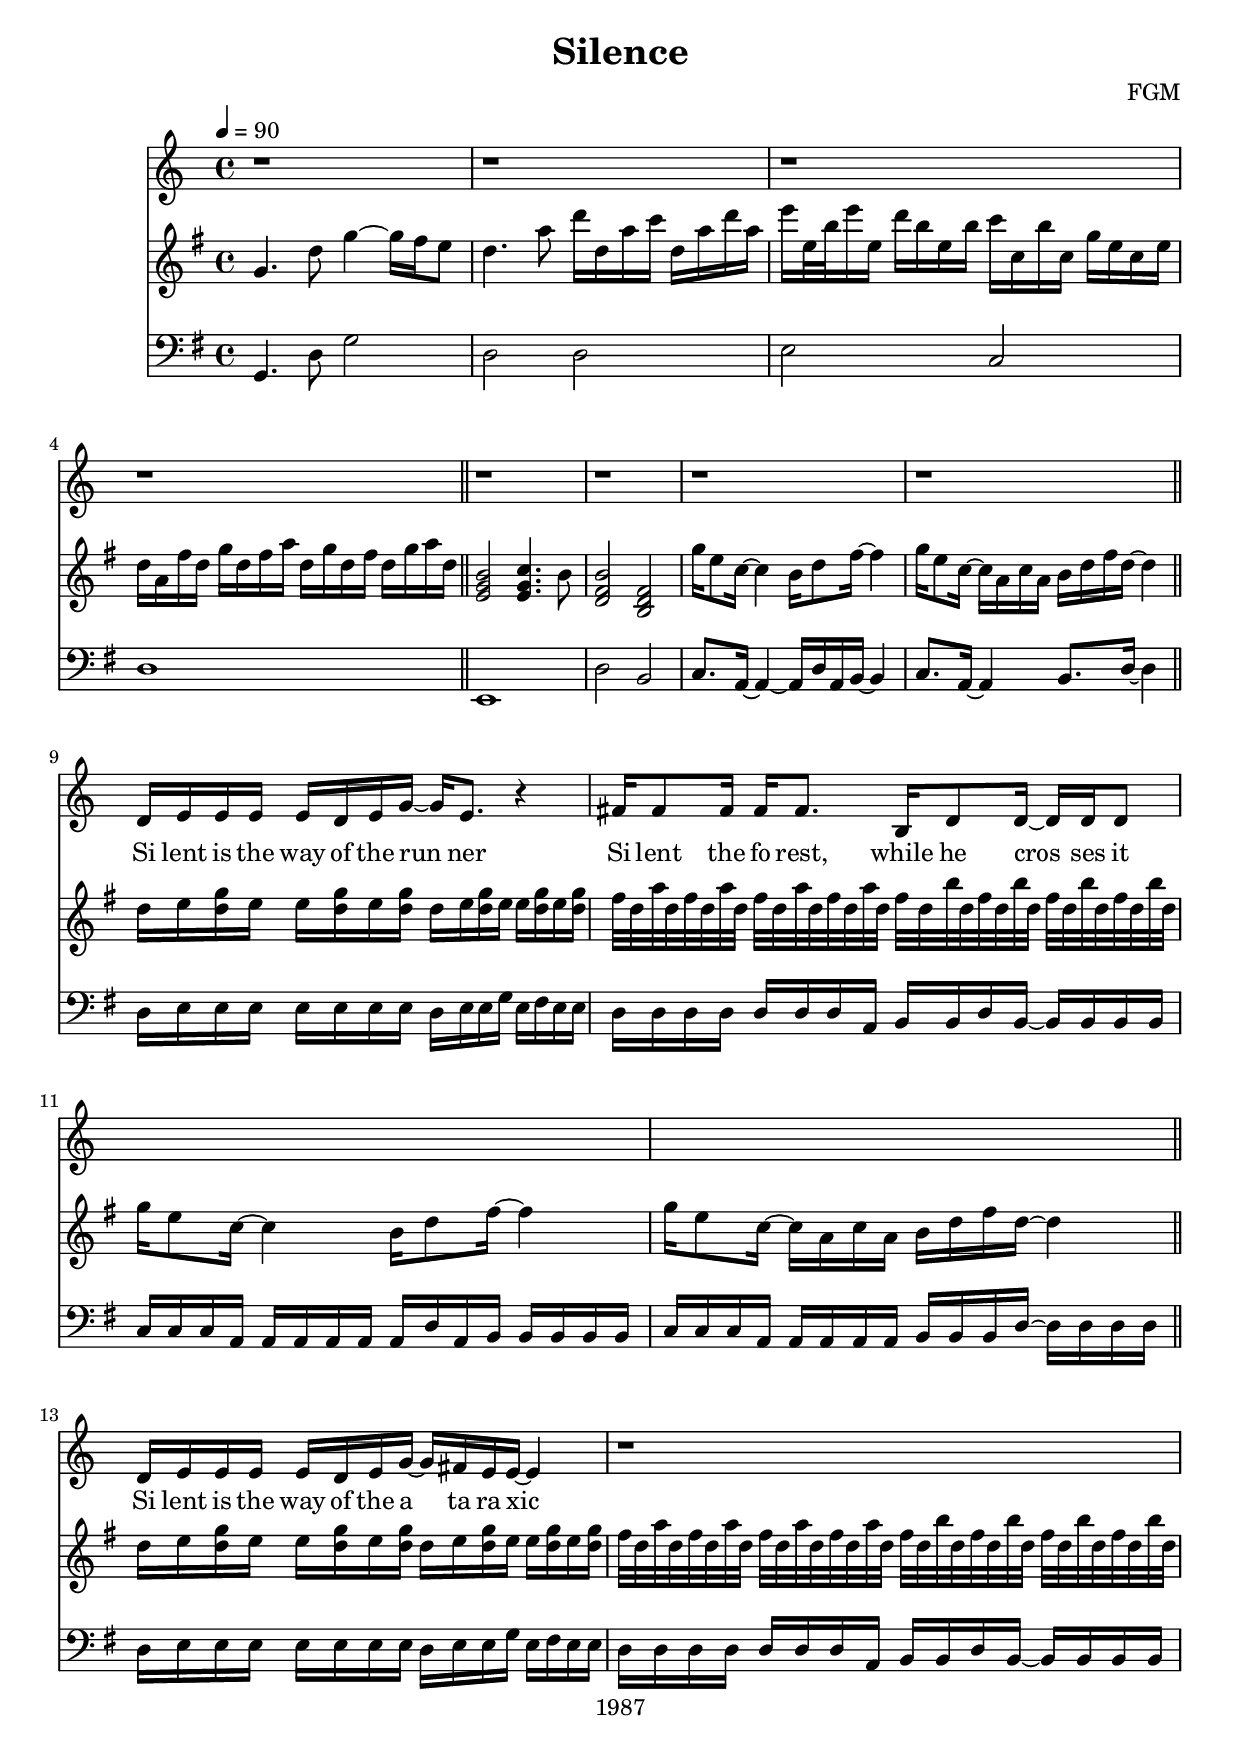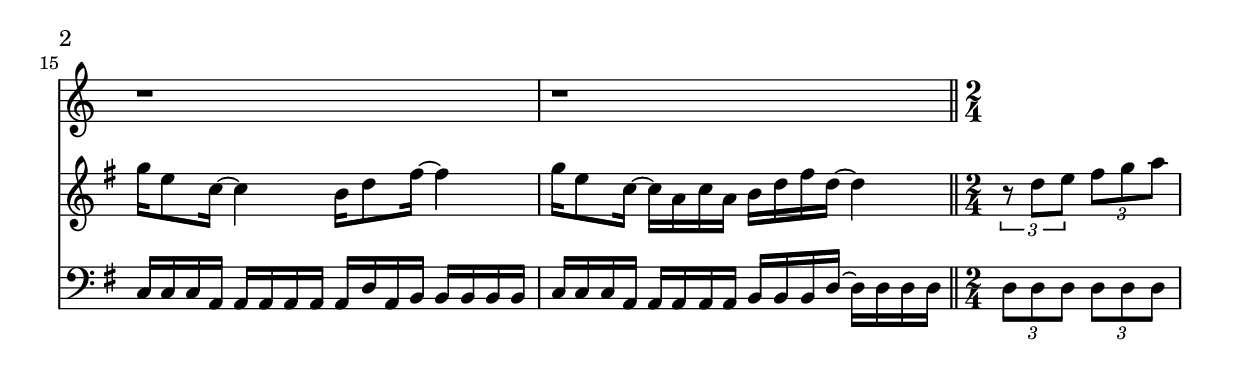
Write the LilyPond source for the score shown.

\version "2.10.25"
%{
@title     Silence
@copyright 1987 Frederic G. MARAND
@license   Tous droits r�serv�s
@version   $Id: silence.ly,v 1.1 2007-09-30 15:35:21 marand Exp $

Intro: trois parties, typiquement pizzicati
A  = Couplet, men� par le duo chant/basse
AB = Transition couplet/refrain
B  = Refrain

%}

\header
  {
  title      = "Silence"
%  subtitle   = ""
  composer   = "FGM"
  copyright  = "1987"
%  meter      = "Patch basse = Live at Leeds"
  }

% -- Intro, premi�re partie, voix haute
introAH =
  {
  g'4.                          d'8     g4~            g16 fis e8
  d4.                           a'8     d16 d, a' c    d,  a'  d  a
  e'16 e,32 b'32 e16  e,  d' b  e,  b'  c   c,  b' c,  g'  e   c  e
  d16  a         fis' d   g  d  fis a   d,  g   d  fis d   g   a  d, \bar "||"
  }

% -- Intro, premi�re partie, voix basse
introAL =
  {
  g4. d'8 g2 | d2  d2 | e2  c2 | d1
  }

% -- Intro, deuxi�me partie, voix haute
introBH =
  {
  <e  g   b  >2
  <e  g   c  >4. b'8
  <d, fis b  >2
  <b d   fis>2
  }

% -- Intro, deuxi�me partie, voix basse
introBL =
  {
  e,1
  d2
  b,2
  }

% -- Intro, troisi�me partie, voix haute
introCH =
  {
  g16 e8  c16~    c4            b16 d8    fis16~  fis4
  g16 e8  c16~    c16 a c  a    b16 d fis d~      d4   \bar "||"
  }

% -- Intro, troisi�me partie, voix basse
introCL =
  {
  c8. a,16~  a,4~ a,16 d  a, b,~   b,4
  c8. a,16~  a,4  b,8.       d16~  d4
  }

% -- couplet, basse
bassA =
  {
  d16 e e e   e16 e e e    d16 e e g    e16 fis e  e
  d16 d d d   d16 d d a    b16 b d b~   b16 b   b  b
  c16 c c a   a   a a a    a   d a b    b16 b   b  b
  c16 c c a   a   a a a    b16 b b d~   d16 d   d  d
  }

% -- transition couplet/refrain, basse
bassAB =
  {
  \times 2/3 { d8 d d }
  \times 2/3 { d8 d d }
  }

% -- couplet, rythmique
clavA =
  {
  d16 e <d g> e e <d g> e <d g>
  d16 e <d g> e e <d g> e <d g>
  fis32 d a' d,   fis d a' d,   fis d  a' d,   fis d a' d,
  fis32 d b' d,   fis d b' d,   fis d  b' d,   fis d b' d,
  \introCH
  }

% -- transition couplet/refrain, rythmique
clavAB =
  {
  \times 2/3 { r8  d e }
  \times 2/3 { fis g a }
  }

% -- intro trois parties, accords
chordsIntro = \chordmode
  {
  g1 d  e2:m c d1
  e1:m  d2   b2:m
  c8. a16:m  a4:m  a16:m d8  b,16:m~  b,4:m
  c8. a16:m  a4:m  b8.:m d16          d4
  }

% -- couplet, accords
chordsA = \chordmode
  {
  e2:m             e:m
  d2               b:m
  c8. a16:m  a4:m  a16:m d8  b,16:m~  b,4:m
  c8. a16:m  a4:m  b8.:m d16          d4
  }

% -- transition couplet/refrain, accords
chordsAB = \chordmode
  {
  d2
  }

% -- couplet, chant
voxA =
  {
  d16   e    e   e       e   d e g~   g    e8.      r4
  fis16 fis8     fis16   fis fis8.    b,16 d8  d16~ d  d  d8
  s1
  s1
  }
voxB =
  {
  d16   e    e   e       e   d e g~   g   fis e e16~ e4
  r1 r1 r1
  }

% === et maintenant la partition proprement dite ======
\score
  {
  <<
%{  \new ChordNames % ---- accords ----------------------
    {
    \set chordChanges = ##t
    \chordsIntro
    \repeat unfold 2 { \chordsA }
    \chordsAB
    }
%}
  \new Voice = "voiceVoxA"
    {
    \clef G
    \set Staff.midiInstrument = "electric bass (pick)"
    \repeat unfold 8 { r1 }
    \relative c' \voxA
    \relative c' \voxB
    }

  \new Lyrics \lyricsto "voiceVoxA"
    {
    Si lent is the way of the run ner
    Si lent the fo rest, while he cros ses it
    Si lent is the way of the a ta ra xic
    Si lent are their worlds, void of e mo tions

    Si lent is the way of the ex e cu tives
    Si lent is the way of the dead _
    }

  % -- La ligne de cordes aigues-----------------------
  \new Staff
    {
    \key e \minor
    \set Staff.midiInstrument = "pizzicato strings"
    \time 4/4

    \clef "G" % G^8
    \relative c'  \introAH
    \set Staff.midiInstrument = "string ensemble 2"
    \relative c'  \introBH

    \clef G
    \relative c''' \introCH

    \relative c''  \repeat unfold 2 { \clavA }

    \time 2/4
    \relative c''  \clavAB
    }

  %{
    -- La ligne de basse ------------------------------------------------------
    Sons MIDI disponibles:
    "acoustic bass"                "violin"
    "slap bass 1"                  "viola"
    "slap bass 2"                  "cello"
    "electric bass (finger)"       "contrabass"
    "electric bass (pick)"         "tremolo strings"
    "fretless bass"                "pizzicato strings"
    "slap bass 1"                  "orchestral strings"
    "slap bass 2"                  "timpani"
    "synth bass 1"                 "string ensemble 1"
    "synth bass 2"                 "string ensemble 2"
   %}

  \new Staff
    {
    \clef "F"
    \transposition c
%    \set Staff.instrumentName = "Bass: It's sabotage"
    \set Staff.midiInstrument = "contrabass"
    \key e \minor
    \tempo 4 = 90

    \relative c
    \introAL
    \introBL
    \introCL

    \set Staff.midiInstrument = "electric bass (pick)"
    \relative c \repeat unfold 2 { \bassA }
    \bassAB
    }

  >>

  \midi
    {
%    tempoWholesPerMinute = #(ly:make-moment 180 4)
    }
  \layout {}
  }
